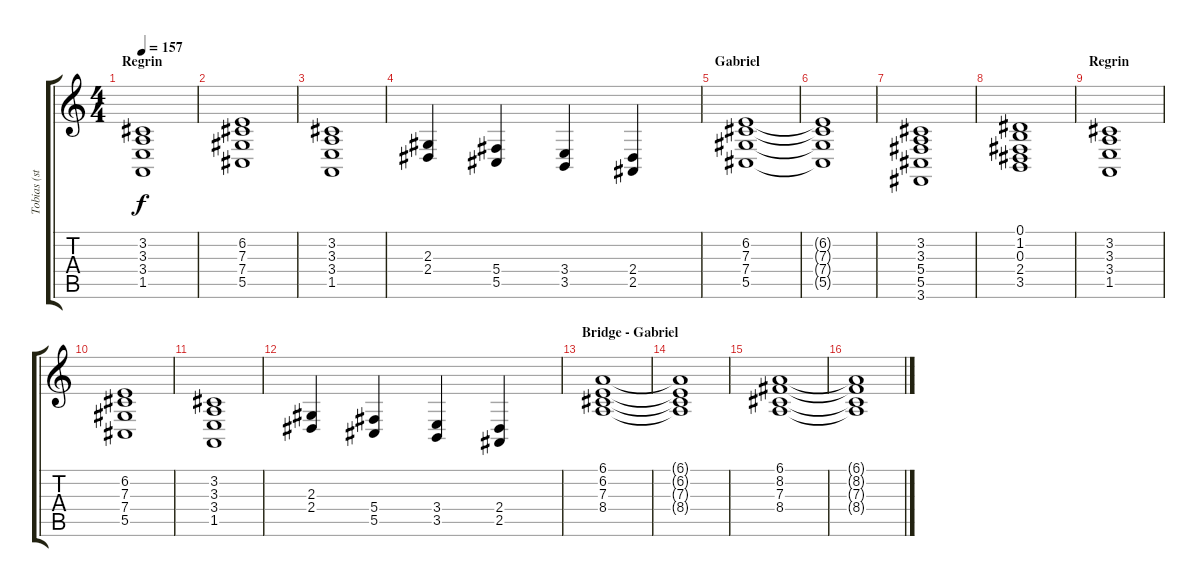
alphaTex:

\track ("Tobias (strings)" "Tobias (st") {instrument synthstrings1}
\staff {score tabs}
\tuning (Eb4 Bb3 Gb3 Db3 Ab2 Eb2) {hide}
\ts (4 4)
\section ("" "Regrin")
\tempo 157
\clef g2
\ks c
(3.2 3.3 3.4 1.5).1{dy f} |
(6.2 7.3 7.4 5.5).1 |
(3.2 3.3 3.4 1.5).1 |
(2.3 2.4).4 (5.4 5.5).4 (3.4 3.5).4 (2.4 2.5).4 |
\section ("" "Gabriel")
(6.2 7.3 7.4 5.5).1 |
(6.2{t} 7.3{t} 7.4{t} 5.5{t}).1 |
(3.2 3.3 5.4 5.5 3.6).1 |
(0.1 1.2 0.3 2.4 3.5).1 |
\section ("" "Regrin")
(3.2 3.3 3.4 1.5).1 |
(6.2 7.3 7.4 5.5).1 |
(3.2 3.3 3.4 1.5).1 |
(2.3 2.4).4 (5.4 5.5).4 (3.4 3.5).4 (2.4 2.5).4 |
\section ("" "Bridge - Gabriel")
(6.1 6.2 7.3 8.4).1 |
(6.1{t} 6.2{t} 7.3{t} 8.4{t}).1 |
(6.1 8.2 7.3 8.4).1 |
(6.1{t} 8.2{t} 7.3{t} 8.4{t}).1
